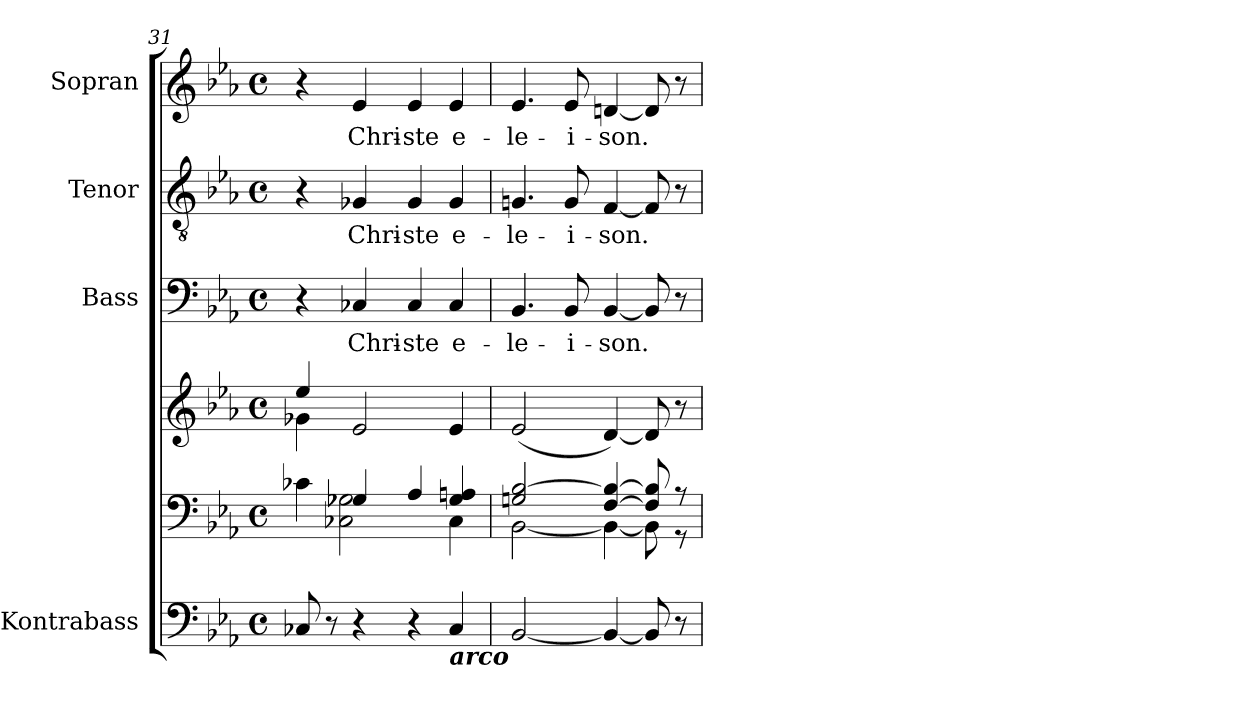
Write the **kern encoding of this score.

**kern	**kern	**kern	**kern	**text	**kern	**text	**kern	**text
*part5	*part4	*part4	*part3	*part3	*part2	*part2	*part1	*part1
*staff6	*staff5	*staff4	*staff3	*staff3	*staff2	*staff2	*staff1	*staff1
*I"Kontrabass	*	*	*I"Bass	*	*I"Tenor	*	*I"Sopran	*
*I'Kb.	*	*	*I'B.	*	*I'T.	*	*I'S.	*
*clefF4	*clefF4	*clefG2	*clefF4	*	*clefGv2	*	*clefG2	*
*ITrd7c12	*	*	*	*	*	*	*	*
*k[b-e-a-]	*k[b-e-a-]	*k[b-e-a-]	*k[b-e-a-]	*	*k[b-e-a-]	*	*k[b-e-a-]	*
*E-:	*E-:	*E-:	*E-:	*	*E-:	*	*E-:	*
*M4/4	*M4/4	*M4/4	*M4/4	*	*M4/4	*	*M4/4	*
*met(c)	*met(c)	*met(c)	*met(c)	*	*met(c)	*	*met(c)	*
=31	=31	=31	=31	=31	=31	=31	=31	=31
*	*^	*^	*	*	*	*	*	*
8CC-X/	4c-X\	4ryy	4ee-/	4g-X\	4r	.	4r	.	4r	.
8r	.	.	.	.	.	.	.	.	.	.
!	!	!	!	!	!	!LO:LY:b	!	!LO:LY:b	!	!LO:LY:b
4r	4G-/	2C-X\ 2G-X\	2e-/	2.ryy	4C-X/	Chri-	4G-X/	Chri-	4e-/	Chri-
!	!	!	!	!	!	!LO:LY:b	!	!LO:LY:b	!	!LO:LY:b
4r	4A-/	.	.	.	4C-/	-ste	4G-/	-ste	4e-/	-ste
!LO:TX:b:Bi:t=arco	!	!	!	!	!	!	!	!	!	!
!	!	!	!	!	!	!LO:LY:b	!	!LO:LY:b	!	!LO:LY:b
4CC-/	4G-/ 4An/	4C-\	4e-/	.	4C-/	e-	4G-/	e-	4e-/	e-
*	*	*	*v	*v	*	*	*	*	*	*
=32	=32	=32	=32	=32	=32	=32	=32	=32	=32
!	!	!	!	!	!LO:LY:b	!	!LO:LY:b	!	!LO:LY:b
[2BBB-/	2Gn/ [>2B-/	[<2BB-\	(<2e-/	4.BB-/	-le-	4.Gn/	-le-	4.e-/	-le-
!	!	!	!	!	!LO:LY:b	!	!LO:LY:b	!	!LO:LY:b
.	.	.	.	8BB-/	-i-	8G/	-i-	8e-/	-i-
!	!	!	!	!	!LO:LY:b	!	!LO:LY:b	!	!LO:LY:b
4BBB-/_	[>4F/ 4B-/_	4BB-\_	[4d/)	[4BB-/	-son.	[4F/	-son.	[4dn/	-son.
8BBB-/]	8F/] 8B-/]	8BB-\]	8d/]	8BB-/]	.	8F/]	.	8d/]	.
8r	8r	8r	8r	8r	.	8r	.	8r	.
*	*v	*v	*	*	*	*	*	*	*
=	=	=	=	=	=	=	=	=
*-	*-	*-	*-	*-	*-	*-	*-	*-
